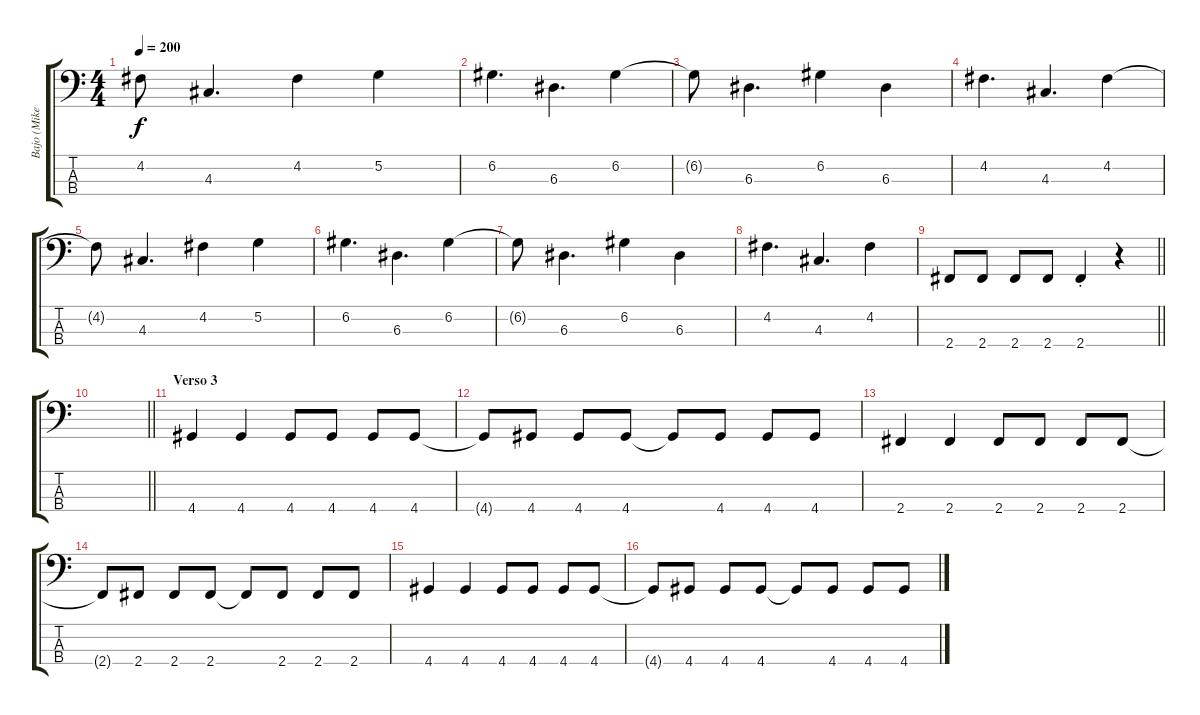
\track ("Bajo (Mike)" "Bajo (Mike") {instrument electricbasspick}
\staff {score tabs}
\tuning (G2 D2 A1 E1) {hide}
\ts (4 4)
\tempo 200
\clef f4
\ks c
4.2{t}.8{dy f} 4.3.4{d} 4.2.4 5.2.4 |
6.2.4{d} 6.3.4{d} 6.2.4 |
6.2{t}.8 6.3.4{d} 6.2.4 6.3.4 |
4.2.4{d} 4.3.4{d} 4.2.4 |
4.2{t}.8 4.3.4{d} 4.2.4 5.2.4 |
6.2.4{d} 6.3.4{d} 6.2.4 |
6.2{t}.8 6.3.4{d} 6.2.4 6.3.4 |
4.2.4{d} 4.3.4{d} 4.2.4 |
\barLineRight lightlight
2.4.8 2.4.8 2.4.8 2.4.8 2.4{st}.4 r.4 |
\barLineRight lightlight
|
\section ("" "Verso 3")
4.4.4 4.4.4 4.4.8 4.4.8 4.4.8 4.4.8 |
4.4{t}.8 4.4.8 4.4.8 4.4.8 4.4{t}.8 4.4.8 4.4.8 4.4.8 |
2.4.4 2.4.4 2.4.8 2.4.8 2.4.8 2.4.8 |
2.4{t}.8 2.4.8 2.4.8 2.4.8 2.4{t}.8 2.4.8 2.4.8 2.4.8 |
4.4.4 4.4.4 4.4.8 4.4.8 4.4.8 4.4.8 |
4.4{t}.8 4.4.8 4.4.8 4.4.8 4.4{t}.8 4.4.8 4.4.8 4.4.8
